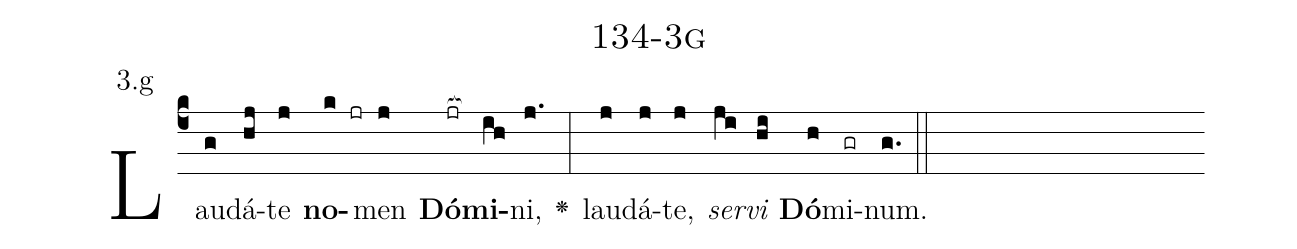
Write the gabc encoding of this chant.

name: 134-3g;
annotation: 3.g;
%%
(c4)Lau(g)dá(hj)te(j) <b>no</b>(k jr)men(j) <b>Dó</b>(jr[ocb:1{])<b>mi</b>(ih[ocb:0}])ni,(j.) <v>\greheightstar</v>(:) lau(j)dá(j)te,(j) <i>ser</i>(ji)<i>vi</i>(hi) <b>Dó</b>(h)mi(gr)num.(g.) (::)


%E(j) u(j) o(ji) u(hi) a(h) e.(g.) (::)
